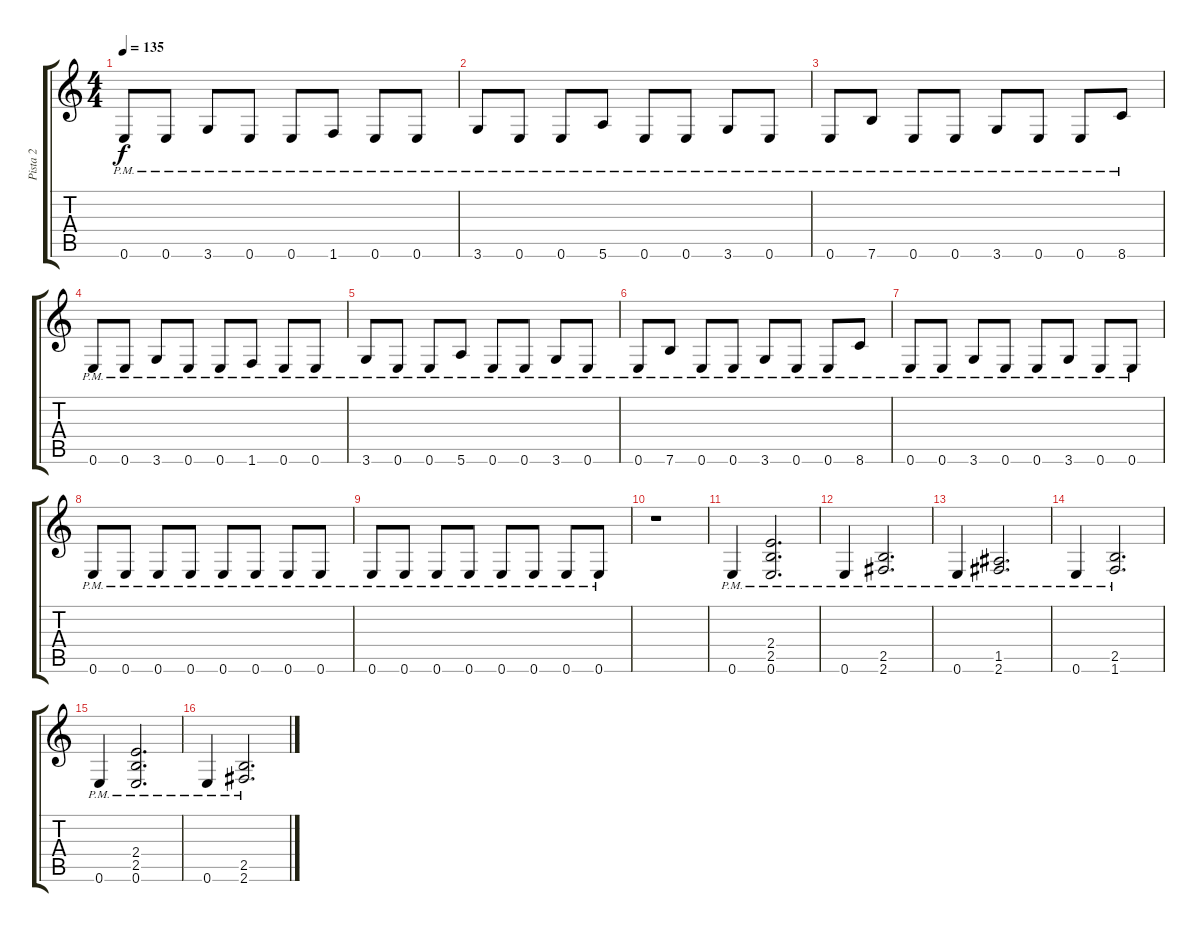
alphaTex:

\track ("Pista 2" "Pista 2") {instrument overdrivenguitar}
\staff {score tabs}
\tuning (E4 B3 G3 D3 A2 E2) {hide}
\ts (4 4)
\tempo 135
\clef g2
\ks c
0.6{pm}.8{dy f} 0.6{pm}.8 3.6{pm}.8 0.6{pm}.8 0.6{pm}.8 1.6{pm}.8 0.6{pm}.8 0.6{pm}.8 |
3.6{pm}.8 0.6{pm}.8 0.6{pm}.8 5.6{pm}.8 0.6{pm}.8 0.6{pm}.8 3.6{pm}.8 0.6{pm}.8 |
0.6{pm}.8 7.6{pm}.8 0.6{pm}.8 0.6{pm}.8 3.6{pm}.8 0.6{pm}.8 0.6{pm}.8 8.6{pm}.8 |
0.6{pm}.8 0.6{pm}.8 3.6{pm}.8 0.6{pm}.8 0.6{pm}.8 1.6{pm}.8 0.6{pm}.8 0.6{pm}.8 |
3.6{pm}.8 0.6{pm}.8 0.6{pm}.8 5.6{pm}.8 0.6{pm}.8 0.6{pm}.8 3.6{pm}.8 0.6{pm}.8 |
0.6{pm}.8 7.6{pm}.8 0.6{pm}.8 0.6{pm}.8 3.6{pm}.8 0.6{pm}.8 0.6{pm}.8 8.6{pm}.8 |
0.6{pm}.8 0.6{pm}.8 3.6{pm}.8 0.6{pm}.8 0.6{pm}.8 3.6{pm}.8 0.6{pm}.8 0.6{pm}.8 |
0.6{pm}.8 0.6{pm}.8 0.6{pm}.8 0.6{pm}.8 0.6{pm}.8 0.6{pm}.8 0.6{pm}.8 0.6{pm}.8 |
0.6{pm}.8 0.6{pm}.8 0.6{pm}.8 0.6{pm}.8 0.6{pm}.8 0.6{pm}.8 0.6{pm}.8 0.6{pm}.8 |
r.1 |
0.6{pm}.4 (2.4{pm} 2.5{pm} 0.6{pm}).2{d} |
0.6{pm}.4 (2.5{pm} 2.6{pm}).2{d} |
0.6{pm}.4 (1.5{pm} 2.6{pm}).2{d} |
0.6{pm}.4 (2.5{pm} 1.6{pm}).2{d} |
0.6{pm}.4 (2.4{pm} 2.5{pm} 0.6{pm}).2{d} |
0.6{pm}.4 (2.5{pm} 2.6{pm}).2{d}
